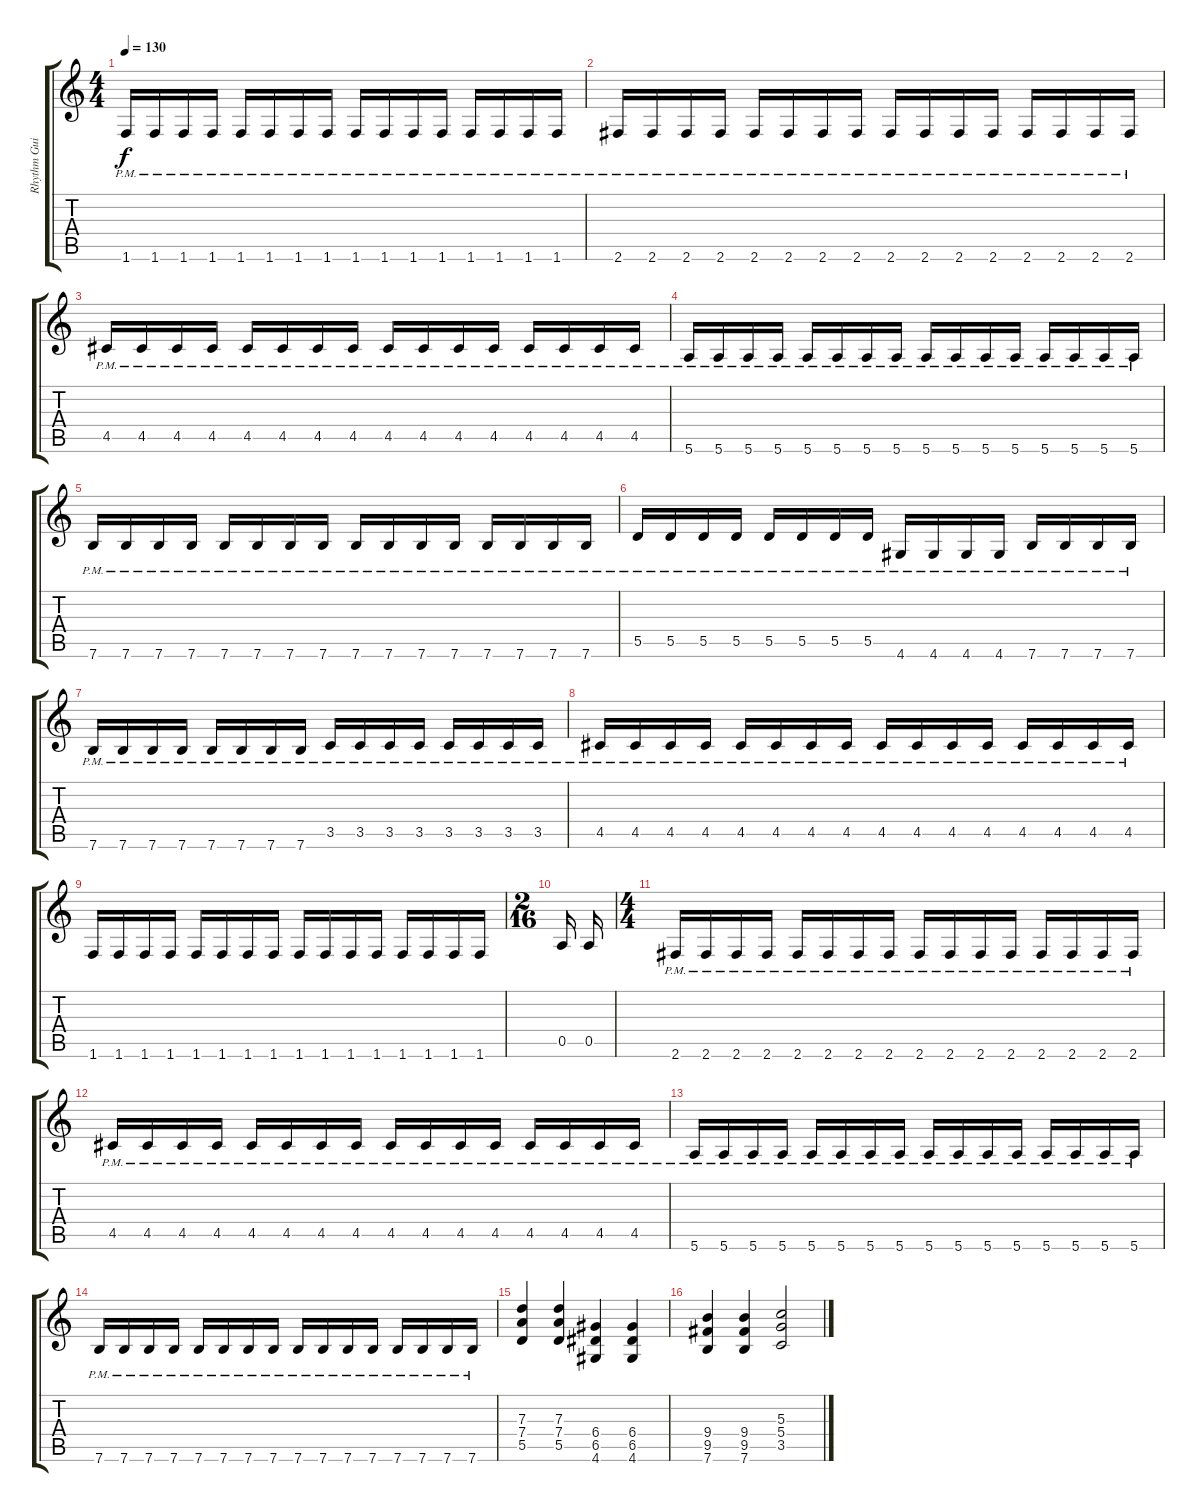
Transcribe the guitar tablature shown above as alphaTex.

\track ("Rhythm Guitar" "Rhythm Gui") {instrument distortionguitar}
\staff {score tabs}
\tuning (E4 B3 G3 D3 A2 E2) {hide}
\ts (4 4)
\tempo 130
\clef g2
\ks c
1.6{pm}.16{dy f} 1.6{pm}.16 1.6{pm}.16 1.6{pm}.16 1.6{pm}.16 1.6{pm}.16 1.6{pm}.16 1.6{pm}.16 1.6{pm}.16 1.6{pm}.16 1.6{pm}.16 1.6{pm}.16 1.6{pm}.16 1.6{pm}.16 1.6{pm}.16 1.6{pm}.16 |
2.6{pm}.16 2.6{pm}.16 2.6{pm}.16 2.6{pm}.16 2.6{pm}.16 2.6{pm}.16 2.6{pm}.16 2.6{pm}.16 2.6{pm}.16 2.6{pm}.16 2.6{pm}.16 2.6{pm}.16 2.6{pm}.16 2.6{pm}.16 2.6{pm}.16 2.6{pm}.16 |
4.5{pm}.16 4.5{pm}.16 4.5{pm}.16 4.5{pm}.16 4.5{pm}.16 4.5{pm}.16 4.5{pm}.16 4.5{pm}.16 4.5{pm}.16 4.5{pm}.16 4.5{pm}.16 4.5{pm}.16 4.5{pm}.16 4.5{pm}.16 4.5{pm}.16 4.5{pm}.16 |
5.6{pm}.16 5.6{pm}.16 5.6{pm}.16 5.6{pm}.16 5.6{pm}.16 5.6{pm}.16 5.6{pm}.16 5.6{pm}.16 5.6{pm}.16 5.6{pm}.16 5.6{pm}.16 5.6{pm}.16 5.6{pm}.16 5.6{pm}.16 5.6{pm}.16 5.6{pm}.16 |
7.6{pm}.16 7.6{pm}.16 7.6{pm}.16 7.6{pm}.16 7.6{pm}.16 7.6{pm}.16 7.6{pm}.16 7.6{pm}.16 7.6{pm}.16 7.6{pm}.16 7.6{pm}.16 7.6{pm}.16 7.6{pm}.16 7.6{pm}.16 7.6{pm}.16 7.6{pm}.16 |
5.5{pm}.16 5.5{pm}.16 5.5{pm}.16 5.5{pm}.16 5.5{pm}.16 5.5{pm}.16 5.5{pm}.16 5.5{pm}.16 4.6{pm}.16 4.6{pm}.16 4.6{pm}.16 4.6{pm}.16 7.6{pm}.16 7.6{pm}.16 7.6{pm}.16 7.6{pm}.16 |
7.6{pm}.16 7.6{pm}.16 7.6{pm}.16 7.6{pm}.16 7.6{pm}.16 7.6{pm}.16 7.6{pm}.16 7.6{pm}.16 3.5{pm}.16 3.5{pm}.16 3.5{pm}.16 3.5{pm}.16 3.5{pm}.16 3.5{pm}.16 3.5{pm}.16 3.5{pm}.16 |
4.5{pm}.16 4.5{pm}.16 4.5{pm}.16 4.5{pm}.16 4.5{pm}.16 4.5{pm}.16 4.5{pm}.16 4.5{pm}.16 4.5{pm}.16 4.5{pm}.16 4.5{pm}.16 4.5{pm}.16 4.5{pm}.16 4.5{pm}.16 4.5{pm}.16 4.5{pm}.16 |
1.6.16 1.6.16 1.6.16 1.6.16 1.6.16 1.6.16 1.6.16 1.6.16 1.6.16 1.6.16 1.6.16 1.6.16 1.6.16 1.6.16 1.6.16 1.6.16 |
\ts (2 16)
0.5.16 0.5.16 |
\ts (4 4)
2.6{pm}.16 2.6{pm}.16 2.6{pm}.16 2.6{pm}.16 2.6{pm}.16 2.6{pm}.16 2.6{pm}.16 2.6{pm}.16 2.6{pm}.16 2.6{pm}.16 2.6{pm}.16 2.6{pm}.16 2.6{pm}.16 2.6{pm}.16 2.6{pm}.16 2.6{pm}.16 |
4.5{pm}.16 4.5{pm}.16 4.5{pm}.16 4.5{pm}.16 4.5{pm}.16 4.5{pm}.16 4.5{pm}.16 4.5{pm}.16 4.5{pm}.16 4.5{pm}.16 4.5{pm}.16 4.5{pm}.16 4.5{pm}.16 4.5{pm}.16 4.5{pm}.16 4.5{pm}.16 |
5.6{pm}.16 5.6{pm}.16 5.6{pm}.16 5.6{pm}.16 5.6{pm}.16 5.6{pm}.16 5.6{pm}.16 5.6{pm}.16 5.6{pm}.16 5.6{pm}.16 5.6{pm}.16 5.6{pm}.16 5.6{pm}.16 5.6{pm}.16 5.6{pm}.16 5.6{pm}.16 |
7.6{pm}.16 7.6{pm}.16 7.6{pm}.16 7.6{pm}.16 7.6{pm}.16 7.6{pm}.16 7.6{pm}.16 7.6{pm}.16 7.6{pm}.16 7.6{pm}.16 7.6{pm}.16 7.6{pm}.16 7.6{pm}.16 7.6{pm}.16 7.6{pm}.16 7.6{pm}.16 |
(7.3 7.4 5.5).4 (7.3 7.4 5.5).4 (6.4 6.5 4.6).4 (6.4 6.5 4.6).4 |
(9.4 9.5 7.6).4 (9.4 9.5 7.6).4 (5.3 5.4 3.5).2
